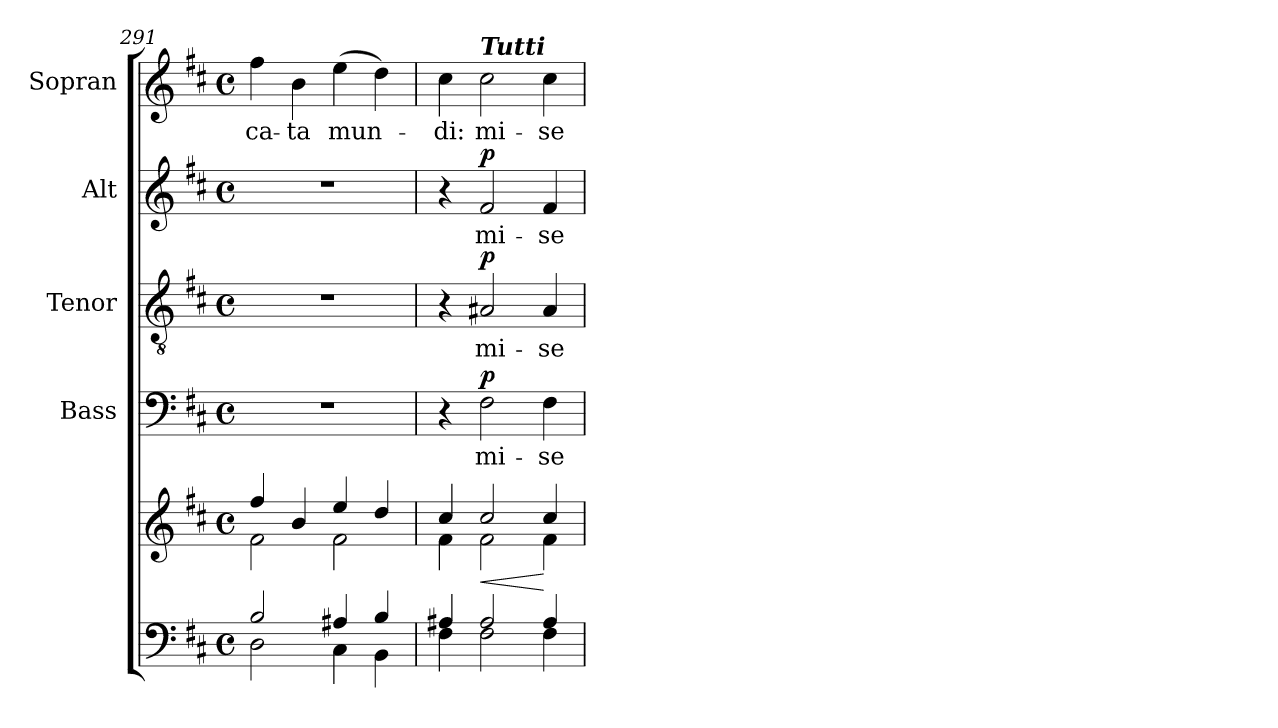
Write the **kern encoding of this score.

**kern	**kern	**dynam	**kern	**text	**dynam	**kern	**text	**dynam	**kern	**text	**dynam	**kern	**text
*part5	*part5	*part5	*part4	*part4	*part4	*part3	*part3	*part3	*part2	*part2	*part2	*part1	*part1
*staff6	*staff5	*staff5/6	*staff4	*staff4	*staff4	*staff3	*staff3	*staff3	*staff2	*staff2	*staff2	*staff1	*staff1
*	*	*	*I"Bass	*	*	*I"Tenor	*	*	*I"Alt	*	*	*I"Sopran	*
*	*	*	*I'B.	*	*	*I'T.	*	*	*I'A.	*	*	*I'S.	*
*clefF4	*clefG2	*	*clefF4	*	*	*clefGv2	*	*	*clefG2	*	*	*clefG2	*
*k[f#c#]	*k[f#c#]	*	*k[f#c#]	*	*	*k[f#c#]	*	*	*k[f#c#]	*	*	*k[f#c#]	*
*D:	*D:	*	*D:	*	*	*D:	*	*	*D:	*	*	*D:	*
*M4/4	*M4/4	*	*M4/4	*	*	*M4/4	*	*	*M4/4	*	*	*M4/4	*
*met(c)	*met(c)	*	*met(c)	*	*	*met(c)	*	*	*met(c)	*	*	*met(c)	*
=291	=291	=291	=291	=291	=291	=291	=291	=291	=291	=291	=291	=291	=291
*^	*^	*	*	*	*	*	*	*	*	*	*	*	*
!	!	!	!	!	!	!	!	!	!	!	!	!	!	!	!LO:LY:b
2B/	2D\	4ff#/	2f#\	.	1r	.	.	1r	.	.	1r	.	.	4ff#\	-ca-
!	!	!	!	!	!	!	!	!	!	!	!	!	!	!	!LO:LY:b
.	.	4b/	.	.	.	.	.	.	.	.	.	.	.	4b\	-ta
!	!	!	!	!	!	!	!	!	!	!	!	!	!	!	!LO:LY:b
4A#X/	4C#\	4ee/	2f#\	.	.	.	.	.	.	.	.	.	.	(>4ee\	mun-
4B/	4BB\	4dd/	.	.	.	.	.	.	.	.	.	.	.	4dd\)	.
=292	=292	=292	=292	=292	=292	=292	=292	=292	=292	=292	=292	=292	=292	=292	=292
!	!	!	!	!	!	!	!	!	!	!	!	!	!	!	!LO:LY:b
4A#X/	4F#\	4cc#/	4f#\	.	4r	.	.	4r	.	.	4r	.	.	4cc#\	-di:
!	!	!	!	!	!	!	!	!	!	!	!	!	!	!LO:TX:a:Bi:t=Tutti	!
!	!	!	!	!LO:HP:b	!	!LO:LY:b	!LO:DY:a	!	!LO:LY:b	!LO:DY:a	!	!LO:LY:b	!LO:DY:a	!	!LO:LY:b
2A#/	2F#\	2cc#/	2f#\	<	2F#\	mi-	p	2A#X/	mi-	p	2f#/	mi-	p	2cc#\	mi-
!	!	!	!	!	!	!LO:LY:b	!	!	!LO:LY:b	!	!	!LO:LY:b	!	!	!LO:LY:b
4A#/	4F#\	4cc#/	4f#\	[	4F#\	-se-	.	4A#/	-se-	.	4f#/	-se-	.	4cc#\	-se-
*v	*v	*	*	*	*	*	*	*	*	*	*	*	*	*	*
*	*v	*v	*	*	*	*	*	*	*	*	*	*	*	*
=	=	=	=	=	=	=	=	=	=	=	=	=	=
*-	*-	*-	*-	*-	*-	*-	*-	*-	*-	*-	*-	*-	*-
